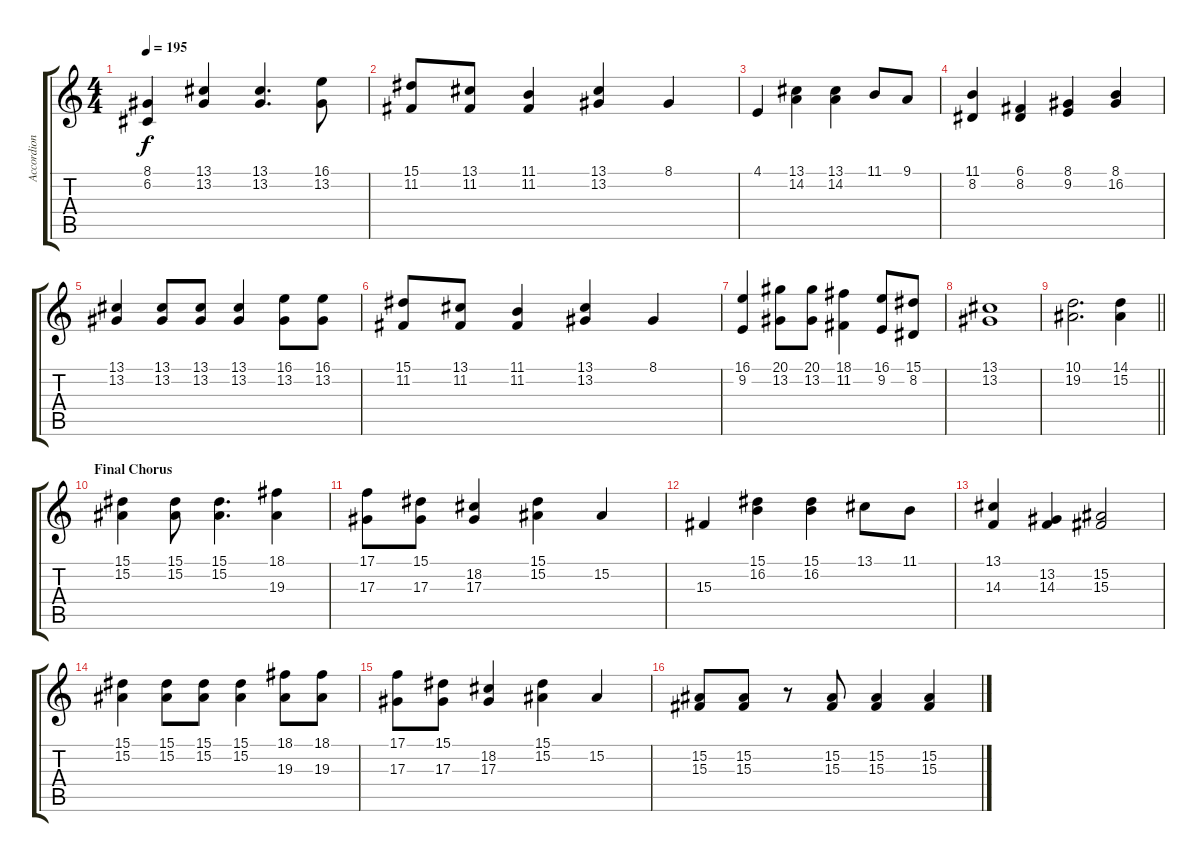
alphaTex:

\track ("Accordion" "Accordion") {instrument accordion}
\staff {score tabs}
\tuning (C4 G3 Eb3 Bb2 F2 C2) {hide}
\ts (4 4)
\tempo 195
\clef g2
\ks c
(8.1 6.2).4{dy f} (13.1 13.2).4 (13.1 13.2).4{d} (16.1 13.2).8 |
(15.1 11.2).8 (13.1 11.2).8 (11.1 11.2).4 (13.1 13.2).4 8.1.4 |
4.1.4 (13.1 14.2).4 (13.1 14.2).4 11.1.8 9.1.8 |
(11.1 8.2).4 (6.1 8.2).4 (8.1 9.2).4 (8.1 16.2).4 |
(13.1 13.2).4 (13.1 13.2).8 (13.1 13.2).8 (13.1 13.2).4 (16.1 13.2).8 (16.1 13.2).8 |
(15.1 11.2).8 (13.1 11.2).8 (11.1 11.2).4 (13.1 13.2).4 8.1.4 |
(16.1 9.2).4 (20.1 13.2).8 (20.1 13.2).8 (18.1 11.2).4 (16.1 9.2).8 (15.1 8.2).8 |
(13.1 13.2).1 |
\barLineRight lightlight
(10.1 19.2).2{d} (14.1 15.2).4 |
\section ("" "Final Chorus")
(15.1 15.2).4 (15.1 15.2).8 (15.1 15.2).4{d} (18.1 19.3).4 |
(17.1 17.3).8 (15.1 17.3).8 (18.2 17.3).4 (15.1 15.2).4 15.2.4 |
15.3.4 (15.1 16.2).4 (15.1 16.2).4 13.1.8 11.1.8 |
(13.1 14.3).4 (13.2 14.3).4 (15.2 15.3).2 |
(15.1 15.2).4 (15.1 15.2).8 (15.1 15.2).8 (15.1 15.2).4 (18.1 19.3).8 (18.1 19.3).8 |
(17.1 17.3).8 (15.1 17.3).8 (18.2 17.3).4 (15.1 15.2).4 15.2.4 |
(15.2 15.3).8 (15.2 15.3).8 r.8 (15.2 15.3).8 (15.2 15.3).4 (15.2 15.3).4
